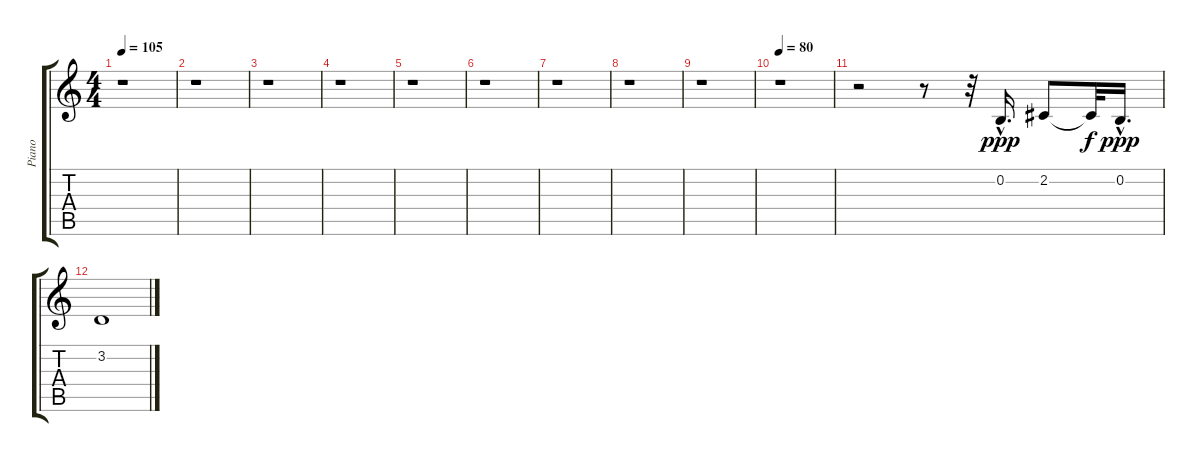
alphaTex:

\track ("Piano" "Piano") {instrument electricgrandpiano}
\staff {score tabs}
\tuning (E4 B3 G3 D3 A2 E2) {hide}
\ts (4 4)
\tempo 105
\clef g2
\ks c
r.1{dy f} |
r.1 |
r.1 |
r.1 |
r.1 |
r.1 |
r.1 |
r.1 |
r.1 |
\tempo 80
r.1 |
r.2 r.8 r.32 0.2{hac}.16{d dy ppp} 2.2.8 2.2{t}.32{dy f} 0.2{hac}.16{d dy ppp} |
3.2.1
